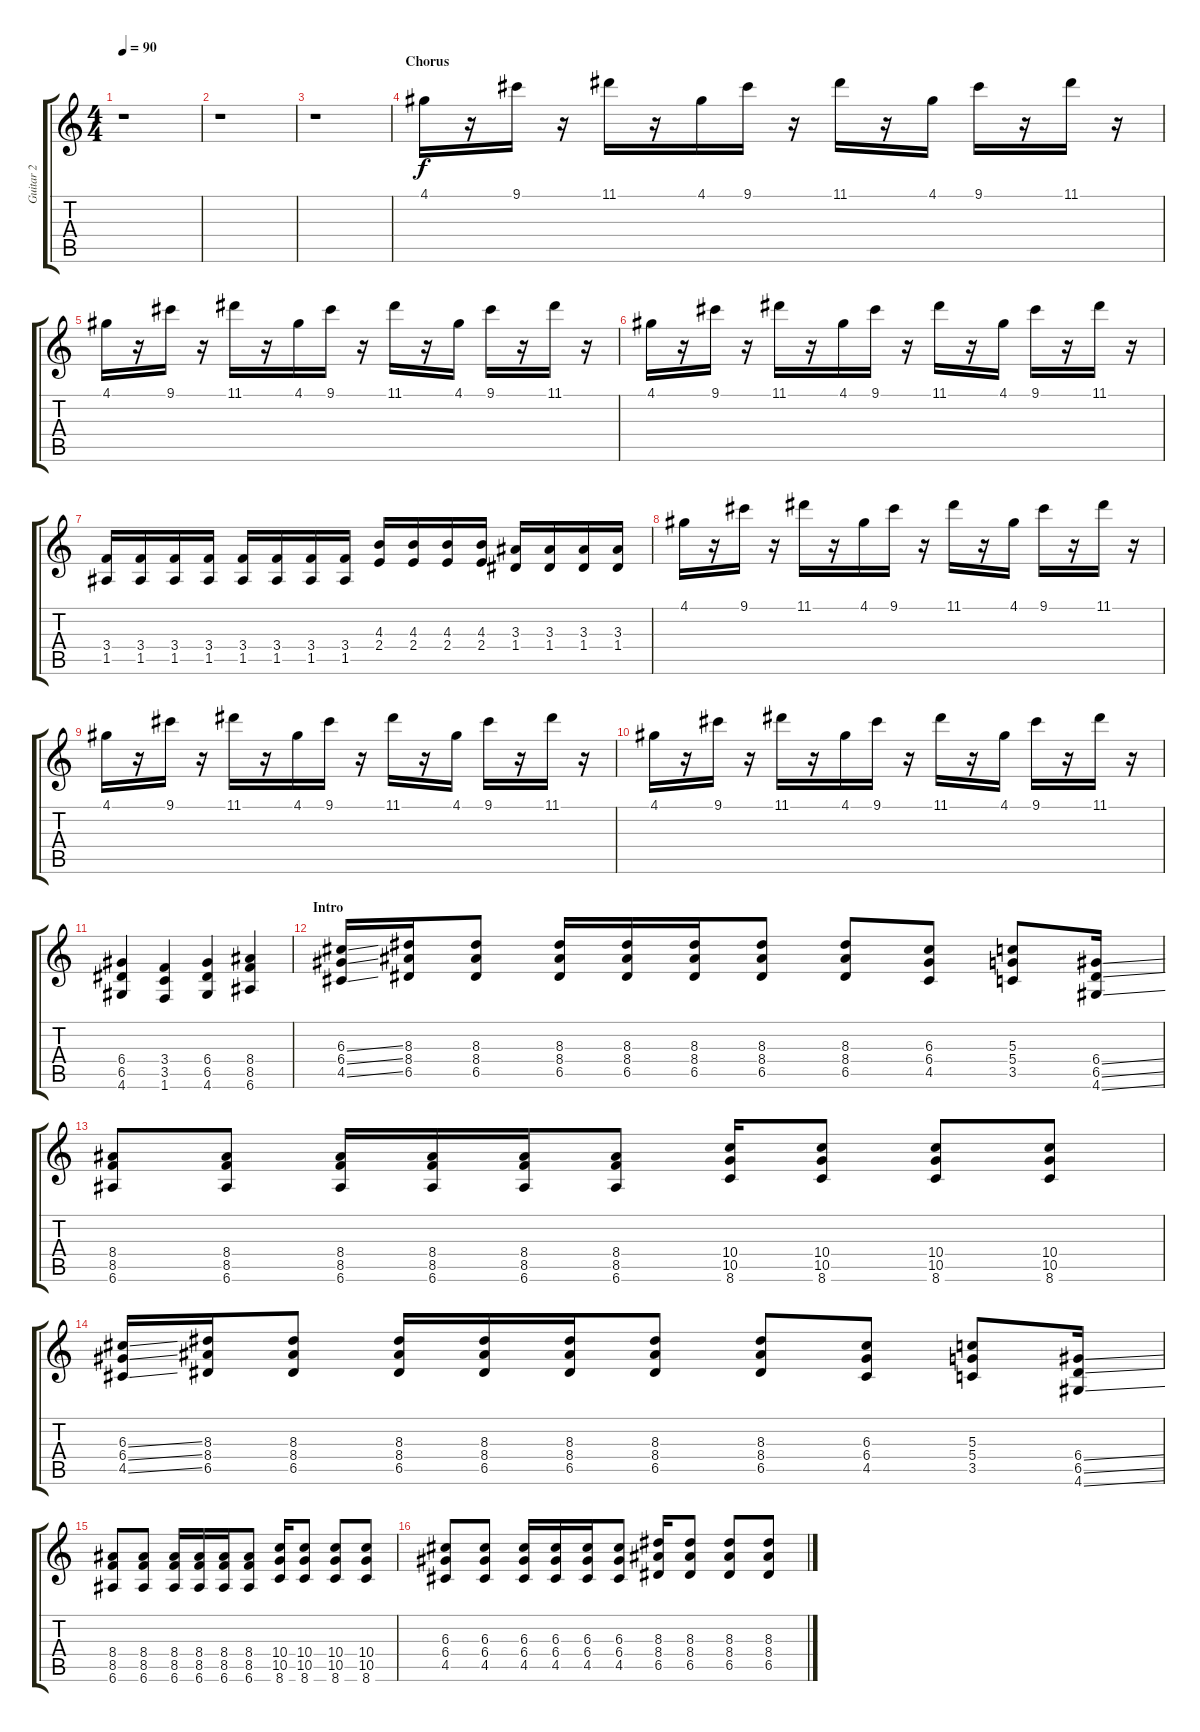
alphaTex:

\track ("Guitar 2" "Guitar 2") {instrument overdrivenguitar}
\staff {score tabs}
\tuning (E4 B3 G3 D3 A2 E2) {hide}
\ts (4 4)
\tempo 90
\clef g2
\ks c
r.1{dy f} |
r.1 |
r.1 |
\section ("" "Chorus")
4.1.16 r.16 9.1.16 r.16 11.1.16 r.16 4.1.16 9.1.16 r.16 11.1.16 r.16 4.1.16 9.1.16 r.16 11.1.16 r.16 |
4.1.16 r.16 9.1.16 r.16 11.1.16 r.16 4.1.16 9.1.16 r.16 11.1.16 r.16 4.1.16 9.1.16 r.16 11.1.16 r.16 |
4.1.16 r.16 9.1.16 r.16 11.1.16 r.16 4.1.16 9.1.16 r.16 11.1.16 r.16 4.1.16 9.1.16 r.16 11.1.16 r.16 |
(3.4 1.5).16 (3.4 1.5).16 (3.4 1.5).16 (3.4 1.5).16 (3.4 1.5).16 (3.4 1.5).16 (3.4 1.5).16 (3.4 1.5).16 (4.3 2.4).16 (4.3 2.4).16 (4.3 2.4).16 (4.3 2.4).16 (3.3 1.4).16 (3.3 1.4).16 (3.3 1.4).16 (3.3 1.4).16 |
4.1.16 r.16 9.1.16 r.16 11.1.16 r.16 4.1.16 9.1.16 r.16 11.1.16 r.16 4.1.16 9.1.16 r.16 11.1.16 r.16 |
4.1.16 r.16 9.1.16 r.16 11.1.16 r.16 4.1.16 9.1.16 r.16 11.1.16 r.16 4.1.16 9.1.16 r.16 11.1.16 r.16 |
4.1.16 r.16 9.1.16 r.16 11.1.16 r.16 4.1.16 9.1.16 r.16 11.1.16 r.16 4.1.16 9.1.16 r.16 11.1.16 r.16 |
(6.4 6.5 4.6).4 (3.4 3.5 1.6).4 (6.4 6.5 4.6).4 (8.4 8.5 6.6).4 |
\section ("" "Intro")
(6.3{ss} 6.4{ss} 4.5{ss}).16 (8.3 8.4 6.5).16 (8.3 8.4 6.5).8 (8.3 8.4 6.5).16 (8.3 8.4 6.5).16 (8.3 8.4 6.5).16 (8.3 8.4 6.5).8 (8.3 8.4 6.5).8 (6.3 6.4 4.5).8 (5.3 5.4 3.5).8 (6.4{ss} 6.5{ss} 4.6{ss}).16 |
(8.4 8.5 6.6).8 (8.4 8.5 6.6).8 (8.4 8.5 6.6).16 (8.4 8.5 6.6).16 (8.4 8.5 6.6).16 (8.4 8.5 6.6).8 (10.4 10.5 8.6).16 (10.4 10.5 8.6).8 (10.4 10.5 8.6).8 (10.4 10.5 8.6).8 |
(6.3{ss} 6.4{ss} 4.5{ss}).16 (8.3 8.4 6.5).16 (8.3 8.4 6.5).8 (8.3 8.4 6.5).16 (8.3 8.4 6.5).16 (8.3 8.4 6.5).16 (8.3 8.4 6.5).8 (8.3 8.4 6.5).8 (6.3 6.4 4.5).8 (5.3 5.4 3.5).8 (6.4{ss} 6.5{ss} 4.6{ss}).16 |
(8.4 8.5 6.6).8 (8.4 8.5 6.6).8 (8.4 8.5 6.6).16 (8.4 8.5 6.6).16 (8.4 8.5 6.6).16 (8.4 8.5 6.6).8 (10.4 10.5 8.6).16 (10.4 10.5 8.6).8 (10.4 10.5 8.6).8 (10.4 10.5 8.6).8 |
(6.3 6.4 4.5).8 (6.3 6.4 4.5).8 (6.3 6.4 4.5).16 (6.3 6.4 4.5).16 (6.3 6.4 4.5).16 (6.3 6.4 4.5).8 (8.3 8.4 6.5).16 (8.3 8.4 6.5).8 (8.3 8.4 6.5).8 (8.3 8.4 6.5).8
